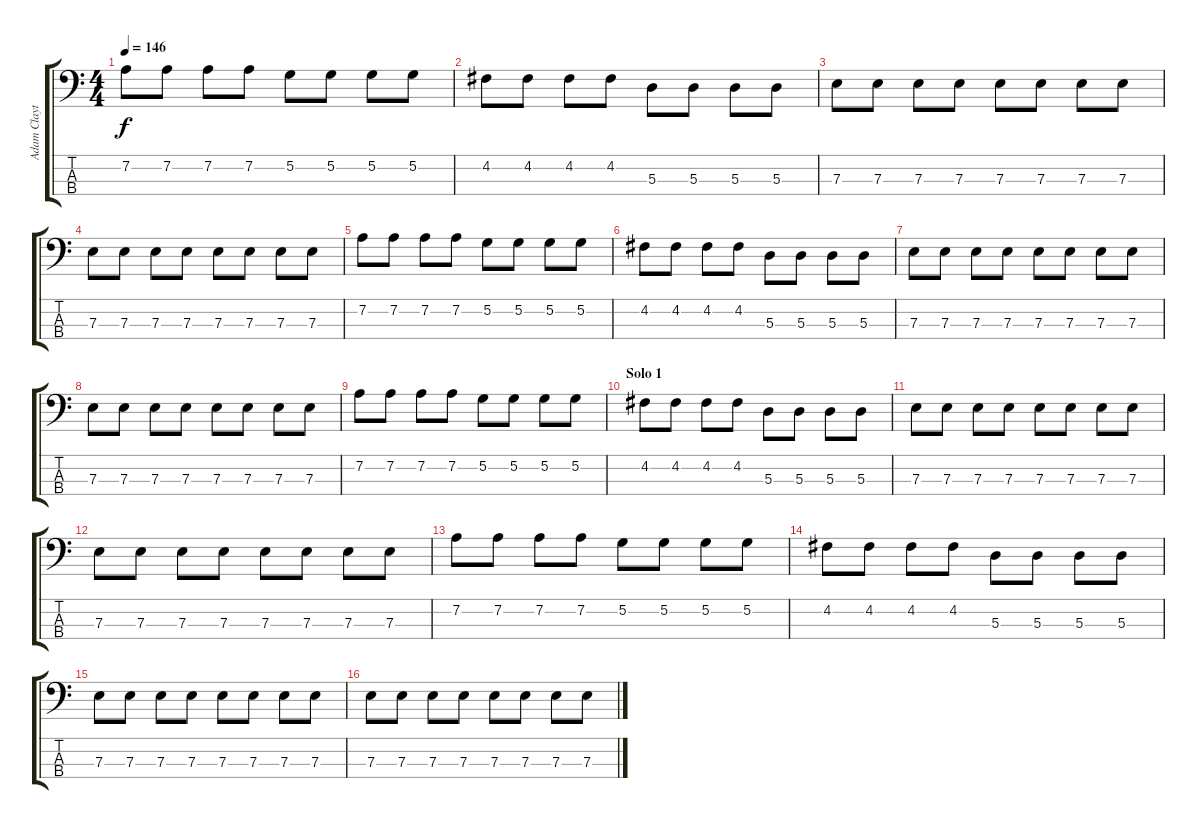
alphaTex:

\track ("Adam Clayton" "Adam Clayt") {instrument electricbasspick}
\staff {score tabs}
\tuning (G2 D2 A1 E1) {hide}
\ts (4 4)
\tempo 146
\clef f4
\ks c
7.2.8{dy f} 7.2.8 7.2.8 7.2.8 5.2.8 5.2.8 5.2.8 5.2.8 |
4.2.8 4.2.8 4.2.8 4.2.8 5.3.8 5.3.8 5.3.8 5.3.8 |
7.3.8 7.3.8 7.3.8 7.3.8 7.3.8 7.3.8 7.3.8 7.3.8 |
7.3.8 7.3.8 7.3.8 7.3.8 7.3.8 7.3.8 7.3.8 7.3.8 |
7.2.8 7.2.8 7.2.8 7.2.8 5.2.8 5.2.8 5.2.8 5.2.8 |
4.2.8 4.2.8 4.2.8 4.2.8 5.3.8 5.3.8 5.3.8 5.3.8 |
7.3.8 7.3.8 7.3.8 7.3.8 7.3.8 7.3.8 7.3.8 7.3.8 |
7.3.8 7.3.8 7.3.8 7.3.8 7.3.8 7.3.8 7.3.8 7.3.8 |
7.2.8 7.2.8 7.2.8 7.2.8 5.2.8 5.2.8 5.2.8 5.2.8 |
\section ("" "Solo 1")
4.2.8 4.2.8 4.2.8 4.2.8 5.3.8 5.3.8 5.3.8 5.3.8 |
7.3.8 7.3.8 7.3.8 7.3.8 7.3.8 7.3.8 7.3.8 7.3.8 |
7.3.8 7.3.8 7.3.8 7.3.8 7.3.8 7.3.8 7.3.8 7.3.8 |
7.2.8 7.2.8 7.2.8 7.2.8 5.2.8 5.2.8 5.2.8 5.2.8 |
4.2.8 4.2.8 4.2.8 4.2.8 5.3.8 5.3.8 5.3.8 5.3.8 |
7.3.8 7.3.8 7.3.8 7.3.8 7.3.8 7.3.8 7.3.8 7.3.8 |
7.3.8 7.3.8 7.3.8 7.3.8 7.3.8 7.3.8 7.3.8 7.3.8
